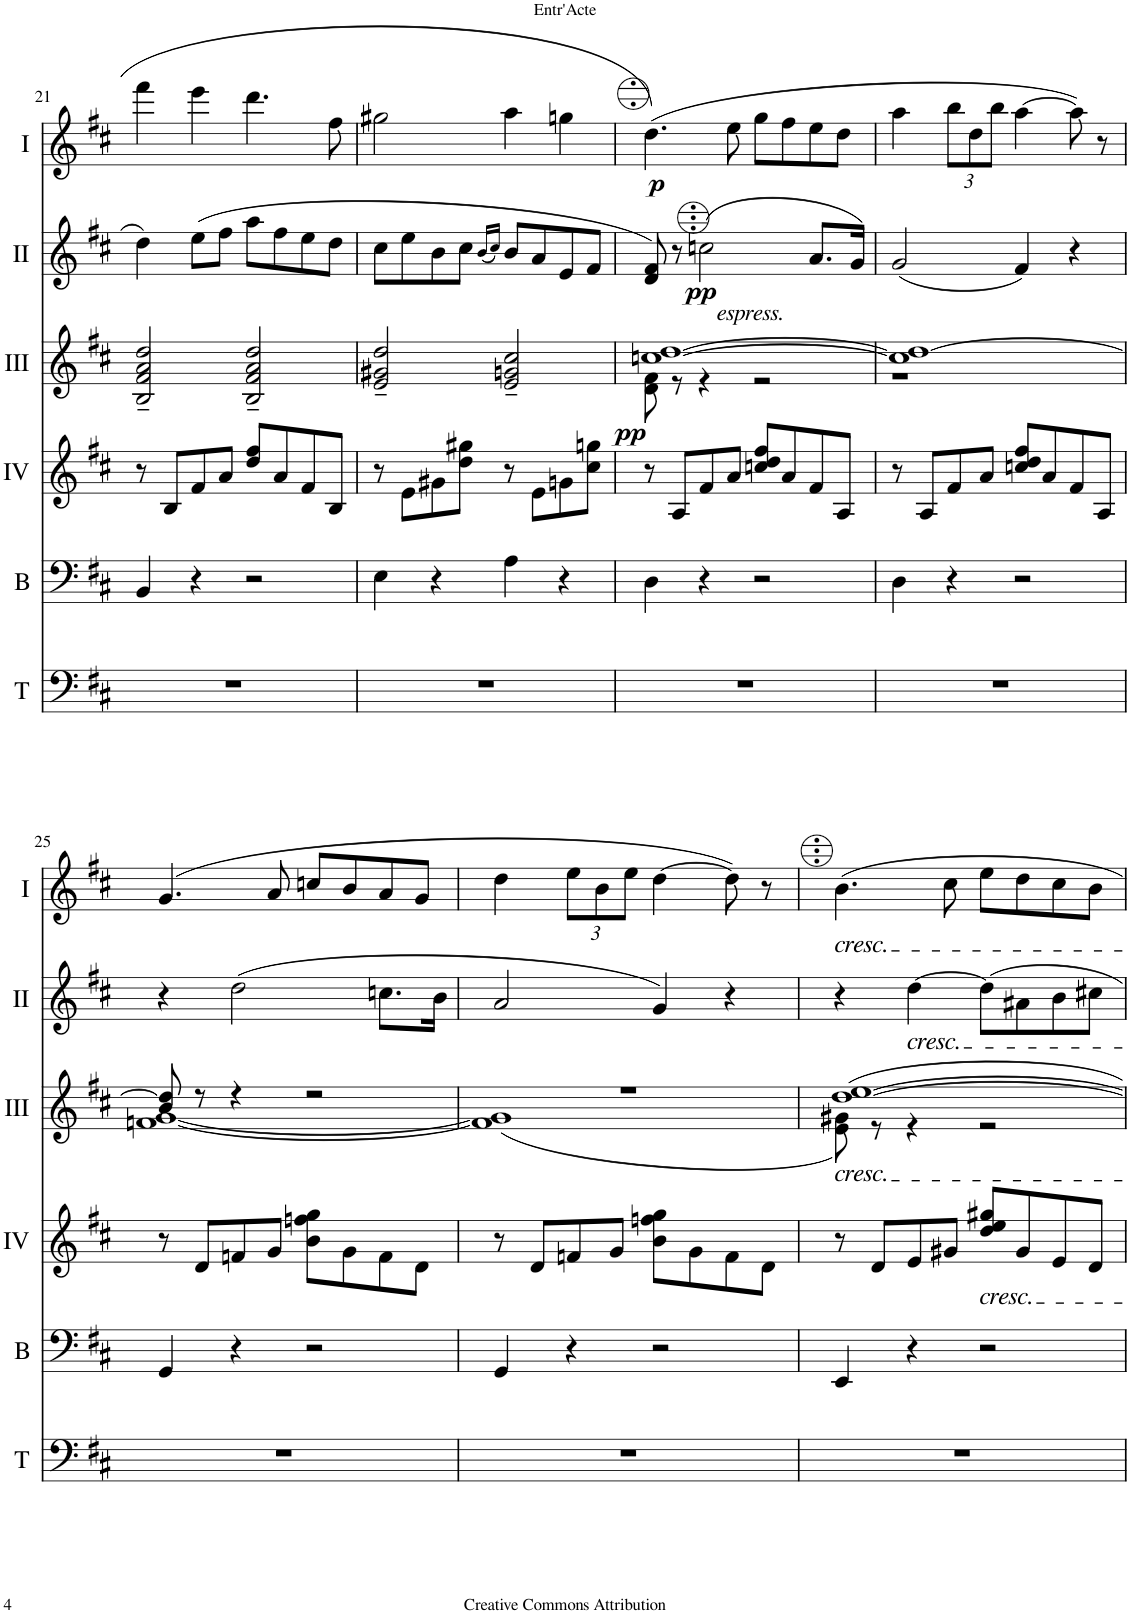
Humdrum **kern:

**kern	**kern	**kern	**kern	**dynam	**kern	**dynam	**kern	**dynam
*part6	*part5	*part4	*part3	*part3	*part2	*part2	*part1	*part1
*staff6	*staff5	*staff4	*staff3	*staff3	*staff2	*staff2	*staff1	*staff1
*I"Timpani	*I"Basson	*I"Acc. 4	*I"Acc. 3	*	*I"Acc. 2	*	*I"Acc.1	*
*I'T	*I'B	*	*	*	*	*	*	*
!!LO:PB:g=z
*clefF4	*clefF4	*clefG2	*clefG2	*	*clefG2	*	*clefG2	*
*	*Trd7c12	*Trd7c12	*Trd7c12	*	*	*	*	*
*k[f#c#]	*k[f#c#]	*k[f#c#]	*k[f#c#]	*	*k[f#c#]	*	*k[f#c#]	*
*M4/4	*M4/4	*M4/4	*M4/4	*	*M4/4	*	*M4/4	*
*met(c)	*met(c)	*met(c)	*met(c)	*	*met(c)	*	*met(c)	*
=21	=21	=21	=21	=21	=21	=21	=21	=21
1r	4BB/	8r	2B/~ 2f#/~ 2a/~ 2dd/~	.	4dd\	.	4fff#\	.
.	.	8B/L	.	.	.	.	.	.
.	4r	8f#/	.	.	(8ee\L	.	4eee\	.
.	.	8a/J	.	.	8ff#\J	.	.	.
.	2r	8dd/ 8ff#/L	2B/~ 2f#/~ 2a/~ 2dd/~	.	8aa\L	.	4.ddd\	.
.	.	8a/	.	.	8ff#\	.	.	.
.	.	8f#/	.	.	8ee\	.	.	.
.	.	8B/J	.	.	8dd\J	.	8ff#\	.
=22	=22	=22	=22	=22	=22	=22	=22	=22
1r	4E\	8r	2e/~ 2g#X/~ 2dd/~	.	8cc#\L	.	2gg#X\	.
.	.	8e\L	.	.	8ee\	.	.	.
.	4r	8g#X\	.	.	8b\	.	.	.
.	.	8dd\ 8gg#X\J	.	.	8cc#\J	.	.	.
.	.	.	.	.	(16qb/LL	.	.	.
.	.	.	.	.	16qcc#/JJ)	.	.	.
.	4A\	8r	2e/~ 2gn/~ 2cc#/~	.	8b/L	.	4aa\	.
.	.	8e\L	.	.	8a/	.	.	.
.	4r	8gn\	.	.	8e/	.	4ggn\	.
.	.	8cc#\ 8ggn\J	.	.	8f#/J	.	.	.
=23	=23	=23	=23	=23	=23	=23	=23	=23
*	*	*	*^	*	*	*	*	*
!	!	!	!	!	!LO:DY:b	!	!	!	!LO:DY:b
1r	4D\	8r	[1ccn [1dd	8d\ 8f#\	pp	8d/ 8f#/)	.	(4.dd\	p
.	.	8A/L	.	8r	.	8r	.	.	.
!	!	!	!	!	!	!LO:TX:b:i:t=espress.	!	!	!
!	!	!	!	!	!	!	!LO:DY:b	!	!
.	4r	8f#/	.	4r	.	(2ccn\	pp	.	.
.	.	8a/J	.	.	.	.	.	8ee\	.
.	2r	8ccn/ 8dd/ 8ff#/L	.	2r	.	.	.	8gg\L	.
.	.	8a/	.	.	.	.	.	8ff#\	.
.	.	8f#/	.	.	.	8.a/L	.	8ee\	.
.	.	8A/J	.	.	.	.	.	8dd\J	.
.	.	.	.	.	.	16g/Jk)	.	.	.
=24	=24	=24	=24	=24	=24	=24	=24	=24	=24
1r	4D\	8r	1cc] 1dd_	1r	.	(2g/	.	4aa\	.
.	.	8A/L	.	.	.	.	.	.	.
*	*	*	*	*	*	*	*	*Xbrackettup	*
.	4r	8f#/	.	.	.	.	.	12bb\L	.
.	.	.	.	.	.	.	.	12dd\	.
.	.	8a/J	.	.	.	.	.	.	.
.	.	.	.	.	.	.	.	12bb\J	.
.	2r	8ccn/ 8dd/ 8ff#/L	.	.	.	4f#/)	.	[4aa\	.
.	.	8a/	.	.	.	.	.	.	.
.	.	8f#/	.	.	.	4r	.	8aa\])	.
.	.	8A/J	.	.	.	.	.	8r	.
!!LO:LB:g=z
=25	=25	=25	=25	=25	=25	=25	=25	=25	=25
1r	4GG/	8r	8b/ 8dd/]	[1fn [1g	.	4r	.	(4.g/	.
.	.	8d/L	8r	.	.	.	.	.	.
.	4r	8fn/	4r	.	.	(2dd\	.	.	.
.	.	8g/J	.	.	.	.	.	8a/	.
.	2r	8b\ 8ffn\ 8gg\L	2r	.	.	.	.	8ccn/L	.
.	.	8g\	.	.	.	.	.	8b/	.
.	.	8f\	.	.	.	8.ccn\L	.	8a/	.
.	.	8d\J	.	.	.	.	.	8g/J	.
.	.	.	.	.	.	16b\Jk	.	.	.
=26	=26	=26	=26	=26	=26	=26	=26	=26	=26
1r	4GG/	8r	1r	(1f] 1g]	.	2a/	.	4dd\	.
.	.	8d/L	.	.	.	.	.	.	.
.	4r	8fn/	.	.	.	.	.	12ee\L	.
.	.	.	.	.	.	.	.	12b\	.
.	.	8g/J	.	.	.	.	.	.	.
.	.	.	.	.	.	.	.	12ee\J	.
.	2r	8b\ 8ffn\ 8gg\L	.	.	.	4g/)	.	[4dd\	.
.	.	8g\	.	.	.	.	.	.	.
.	.	8f\	.	.	.	4r	.	8dd\])	.
.	.	8d\J	.	.	.	.	.	8r	.
=27	=27	=27	=27	=27	=27	=27	=27	=27	=27
!	!	!	!	!	!	!	!	!LO:TX:b:i:t=cresc.	!
!	!	!	!LO:TX:b:i:t=cresc.	!	!	!	!	!	!
1r	4EE/	8r	[1dd [1ee	8e\ 8g#X\)	.	4r	.	4.b\	.
.	.	8d/L	.	8r	.	.	.	.	.
!	!	!	!	!	!	!LO:TX:b:i:t=cresc.	!	!	!
.	4r	8e/	.	4r	.	[4dd\	.	.	.
.	.	8g#X/J	.	.	.	.	.	8cc#\	.
!	!	!LO:TX:b:i:t=cresc.	!	!	!	!	!	!	!
.	2r	8dd/ 8ee/ 8gg#X/L	.	2r	.	8dd\L]	.	8ee\L	.
.	.	8g#/	.	.	.	8a#X\	.	8dd\	.
.	.	8e/	.	.	.	8b\	.	8cc#\	.
.	.	8d/J	.	.	.	8cc#X\J	.	8b\J	.
*	*	*	*v	*v	*	*	*	*	*
=	=	=	=	=	=	=	=	=
*-	*-	*-	*-	*-	*-	*-	*-	*-
